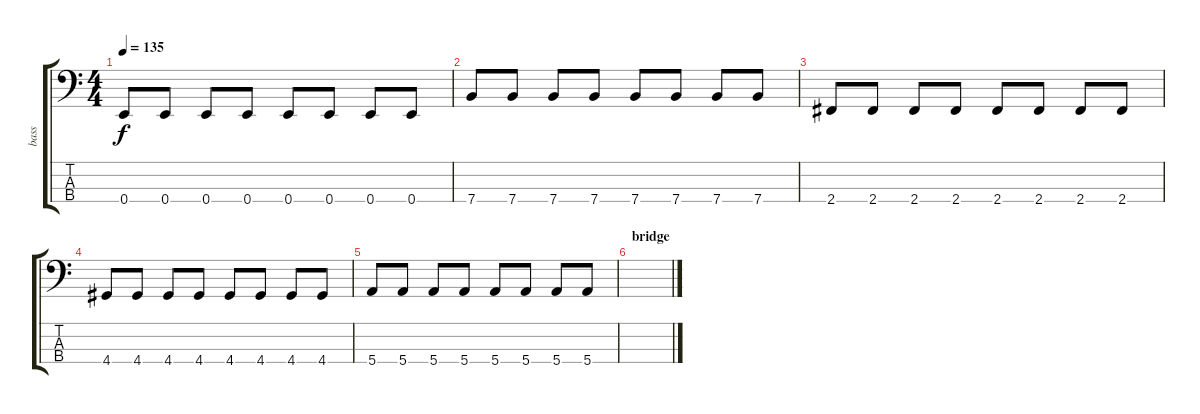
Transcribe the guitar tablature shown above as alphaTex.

\track ("bass" "bass") {instrument electricbassfinger}
\staff {score tabs}
\tuning (G2 D2 A1 E1) {hide}
\ts (4 4)
\tempo 135
\clef f4
\ks c
0.4.8{dy f} 0.4.8 0.4.8 0.4.8 0.4.8 0.4.8 0.4.8 0.4.8 |
7.4.8 7.4.8 7.4.8 7.4.8 7.4.8 7.4.8 7.4.8 7.4.8 |
2.4.8 2.4.8 2.4.8 2.4.8 2.4.8 2.4.8 2.4.8 2.4.8 |
4.4.8 4.4.8 4.4.8 4.4.8 4.4.8 4.4.8 4.4.8 4.4.8 |
5.4.8 5.4.8 5.4.8 5.4.8 5.4.8 5.4.8 5.4.8 5.4.8 |
\section ("" "bridge")
